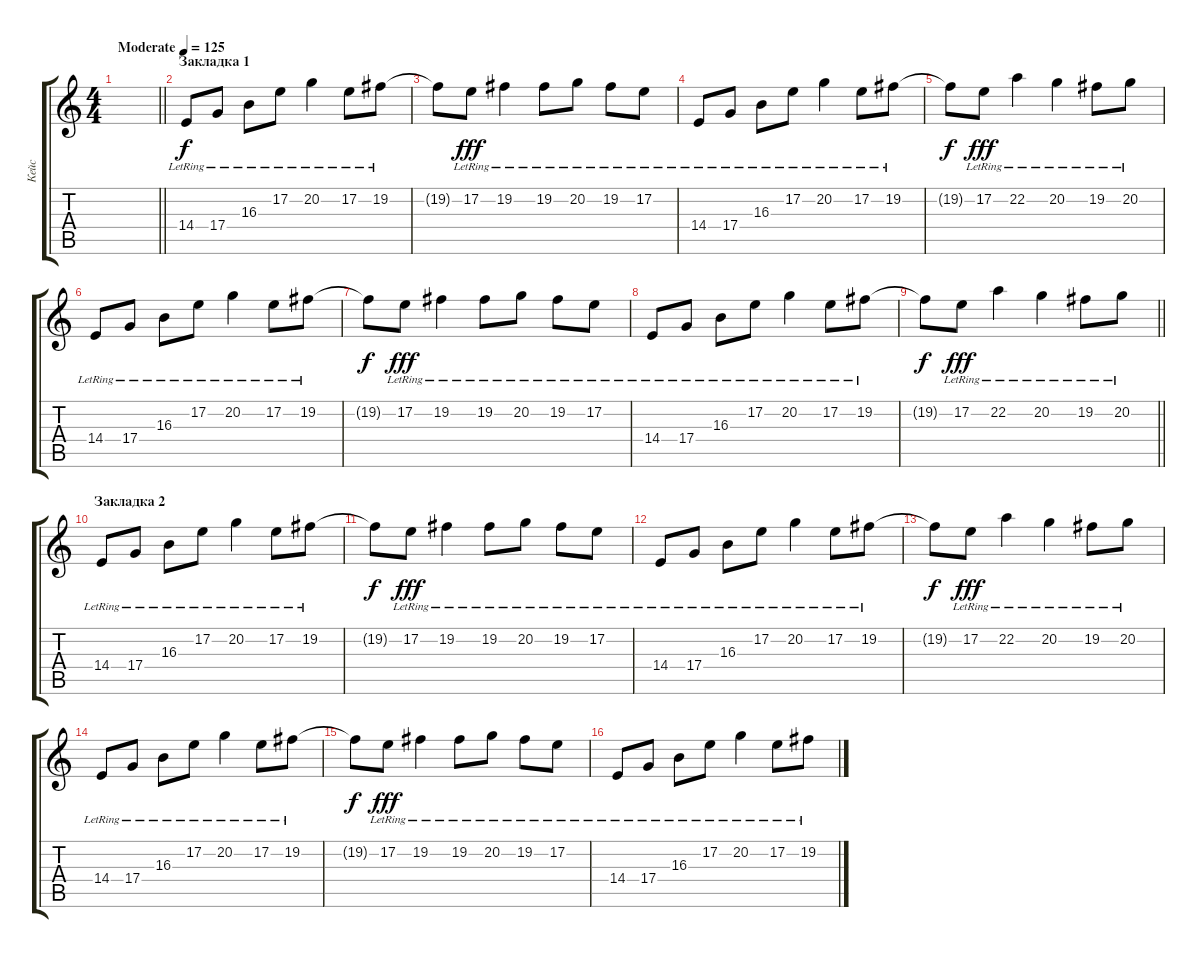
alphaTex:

\track ("Кейс" "Кейс") {instrument brightacousticpiano}
\staff {score tabs}
\tuning (E4 B3 G3 D3 A2 E2) {hide}
\ts (4 4)
\tempo (125 "Moderate")
\clef g2
\barLineRight lightlight
\ks c
|
\section ("" "Закладка 1")
14.4{lr}.8 17.4{lr}.8 16.3{lr}.8 17.2{lr}.8 20.2{lr}.4 17.2{lr}.8 19.2{lr}.8 |
19.2{t}.8{dy f} 17.2{lr}.8{dy fff} 19.2{lr}.4 19.2{lr}.8 20.2{lr}.8 19.2{lr}.8 17.2{lr}.8 |
14.4{lr}.8 17.4{lr}.8 16.3{lr}.8 17.2{lr}.8 20.2{lr}.4 17.2{lr}.8 19.2{lr}.8 |
19.2{t}.8{dy f} 17.2{lr}.8{dy fff} 22.2{lr}.4 20.2{lr}.4 19.2{lr}.8 20.2{lr}.8 |
14.4{lr}.8 17.4{lr}.8 16.3{lr}.8 17.2{lr}.8 20.2{lr}.4 17.2{lr}.8 19.2{lr}.8 |
19.2{t}.8{dy f} 17.2{lr}.8{dy fff} 19.2{lr}.4 19.2{lr}.8 20.2{lr}.8 19.2{lr}.8 17.2{lr}.8 |
14.4{lr}.8 17.4{lr}.8 16.3{lr}.8 17.2{lr}.8 20.2{lr}.4 17.2{lr}.8 19.2{lr}.8 |
\barLineRight lightlight
19.2{t}.8{dy f} 17.2{lr}.8{dy fff} 22.2{lr}.4 20.2{lr}.4 19.2{lr}.8 20.2{lr}.8 |
\section ("" "Закладка 2")
14.4{lr}.8 17.4{lr}.8 16.3{lr}.8 17.2{lr}.8 20.2{lr}.4 17.2{lr}.8 19.2{lr}.8 |
19.2{t}.8{dy f} 17.2{lr}.8{dy fff} 19.2{lr}.4 19.2{lr}.8 20.2{lr}.8 19.2{lr}.8 17.2{lr}.8 |
14.4{lr}.8 17.4{lr}.8 16.3{lr}.8 17.2{lr}.8 20.2{lr}.4 17.2{lr}.8 19.2{lr}.8 |
19.2{t}.8{dy f} 17.2{lr}.8{dy fff} 22.2{lr}.4 20.2{lr}.4 19.2{lr}.8 20.2{lr}.8 |
14.4{lr}.8 17.4{lr}.8 16.3{lr}.8 17.2{lr}.8 20.2{lr}.4 17.2{lr}.8 19.2{lr}.8 |
19.2{t}.8{dy f} 17.2{lr}.8{dy fff} 19.2{lr}.4 19.2{lr}.8 20.2{lr}.8 19.2{lr}.8 17.2{lr}.8 |
14.4{lr}.8 17.4{lr}.8 16.3{lr}.8 17.2{lr}.8 20.2{lr}.4 17.2{lr}.8 19.2{lr}.8
